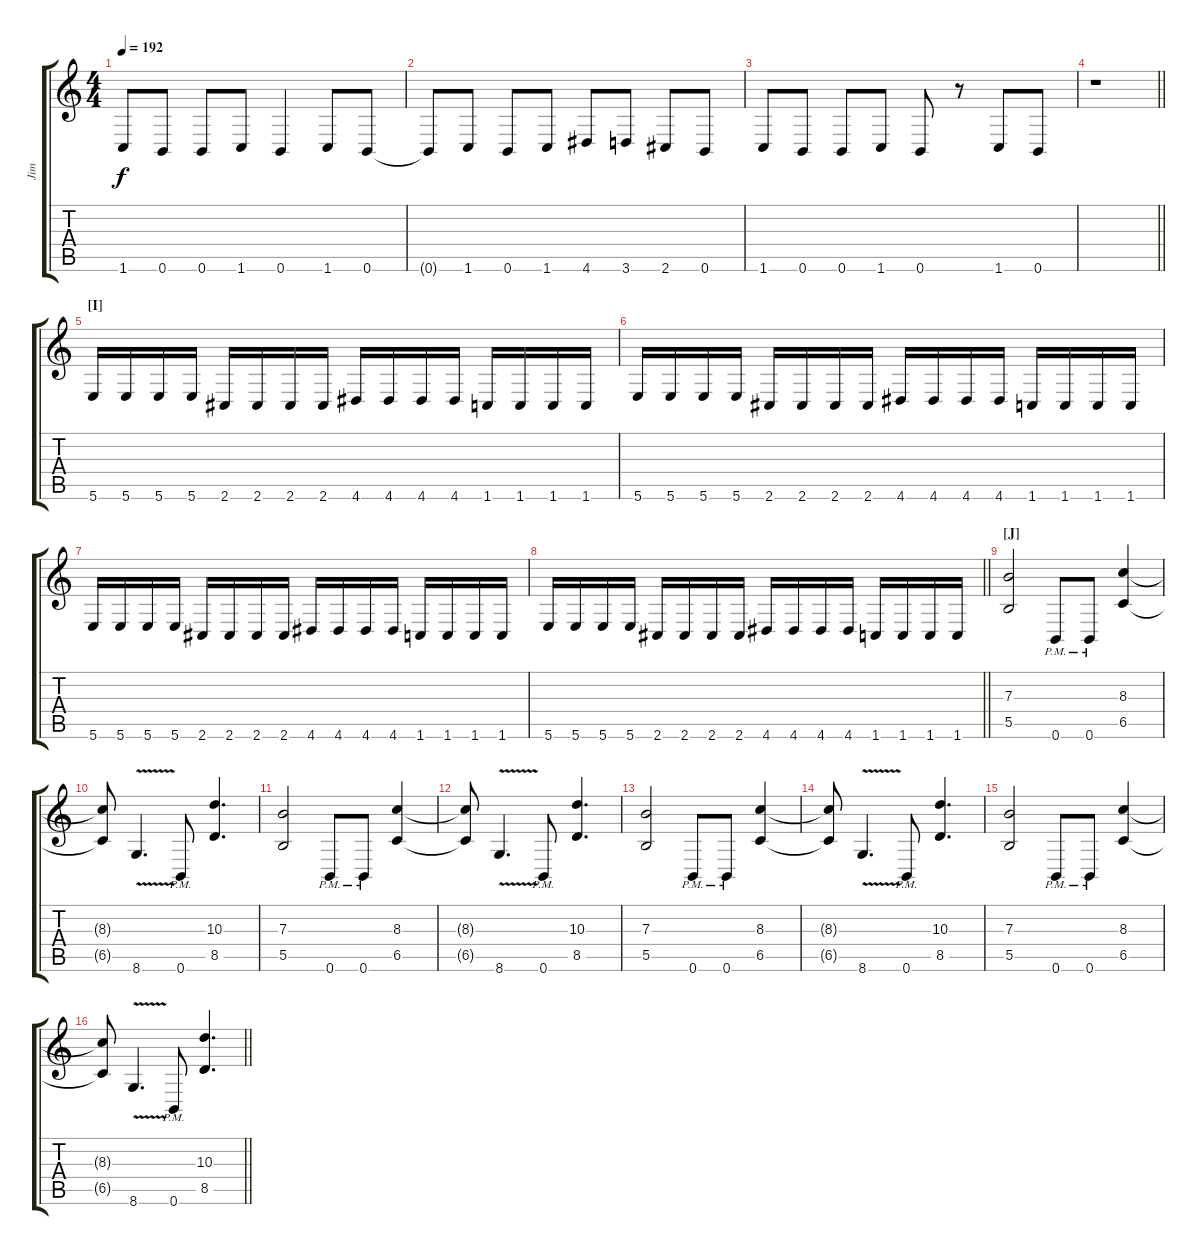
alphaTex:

\track ("Jim" "Jim") {instrument distortionguitar}
\staff {score tabs}
\tuning (Db4 Ab3 E3 B2 Gb2 B1) {hide}
\ts (4 4)
\tempo 192
\clef g2
\ks c
1.6.8{dy f} 0.6.8 0.6.8 1.6.8 0.6.4 1.6.8 0.6.8 |
0.6{t}.8 1.6.8 0.6.8 1.6.8 4.6.8 3.6.8 2.6.8 0.6.8 |
1.6.8 0.6.8 0.6.8 1.6.8 0.6.8 r.8 1.6.8 0.6.8 |
\barLineRight lightlight
r.1 |
\section ("" "[I]")
5.6.16 5.6.16 5.6.16 5.6.16 2.6.16 2.6.16 2.6.16 2.6.16 4.6.16 4.6.16 4.6.16 4.6.16 1.6.16 1.6.16 1.6.16 1.6.16 |
5.6.16 5.6.16 5.6.16 5.6.16 2.6.16 2.6.16 2.6.16 2.6.16 4.6.16 4.6.16 4.6.16 4.6.16 1.6.16 1.6.16 1.6.16 1.6.16 |
5.6.16 5.6.16 5.6.16 5.6.16 2.6.16 2.6.16 2.6.16 2.6.16 4.6.16 4.6.16 4.6.16 4.6.16 1.6.16 1.6.16 1.6.16 1.6.16 |
\barLineRight lightlight
5.6.16 5.6.16 5.6.16 5.6.16 2.6.16 2.6.16 2.6.16 2.6.16 4.6.16 4.6.16 4.6.16 4.6.16 1.6.16 1.6.16 1.6.16 1.6.16 |
\section ("" "[J]")
(7.3 5.5).2 0.6{pm}.8 0.6{pm}.8 (8.3 6.5).4 |
(8.3{t} 6.5{t}).8 8.6{v}.4{d} 0.6{pm}.8 (10.3 8.5).4{d} |
(7.3 5.5).2 0.6{pm}.8 0.6{pm}.8 (8.3 6.5).4 |
(8.3{t} 6.5{t}).8 8.6{v}.4{d} 0.6{pm}.8 (10.3 8.5).4{d} |
(7.3 5.5).2 0.6{pm}.8 0.6{pm}.8 (8.3 6.5).4 |
(8.3{t} 6.5{t}).8 8.6{v}.4{d} 0.6{pm}.8 (10.3 8.5).4{d} |
(7.3 5.5).2 0.6{pm}.8 0.6{pm}.8 (8.3 6.5).4 |
\barLineRight lightlight
(8.3{t} 6.5{t}).8 8.6{v}.4{d} 0.6{pm}.8 (10.3 8.5).4{d}
